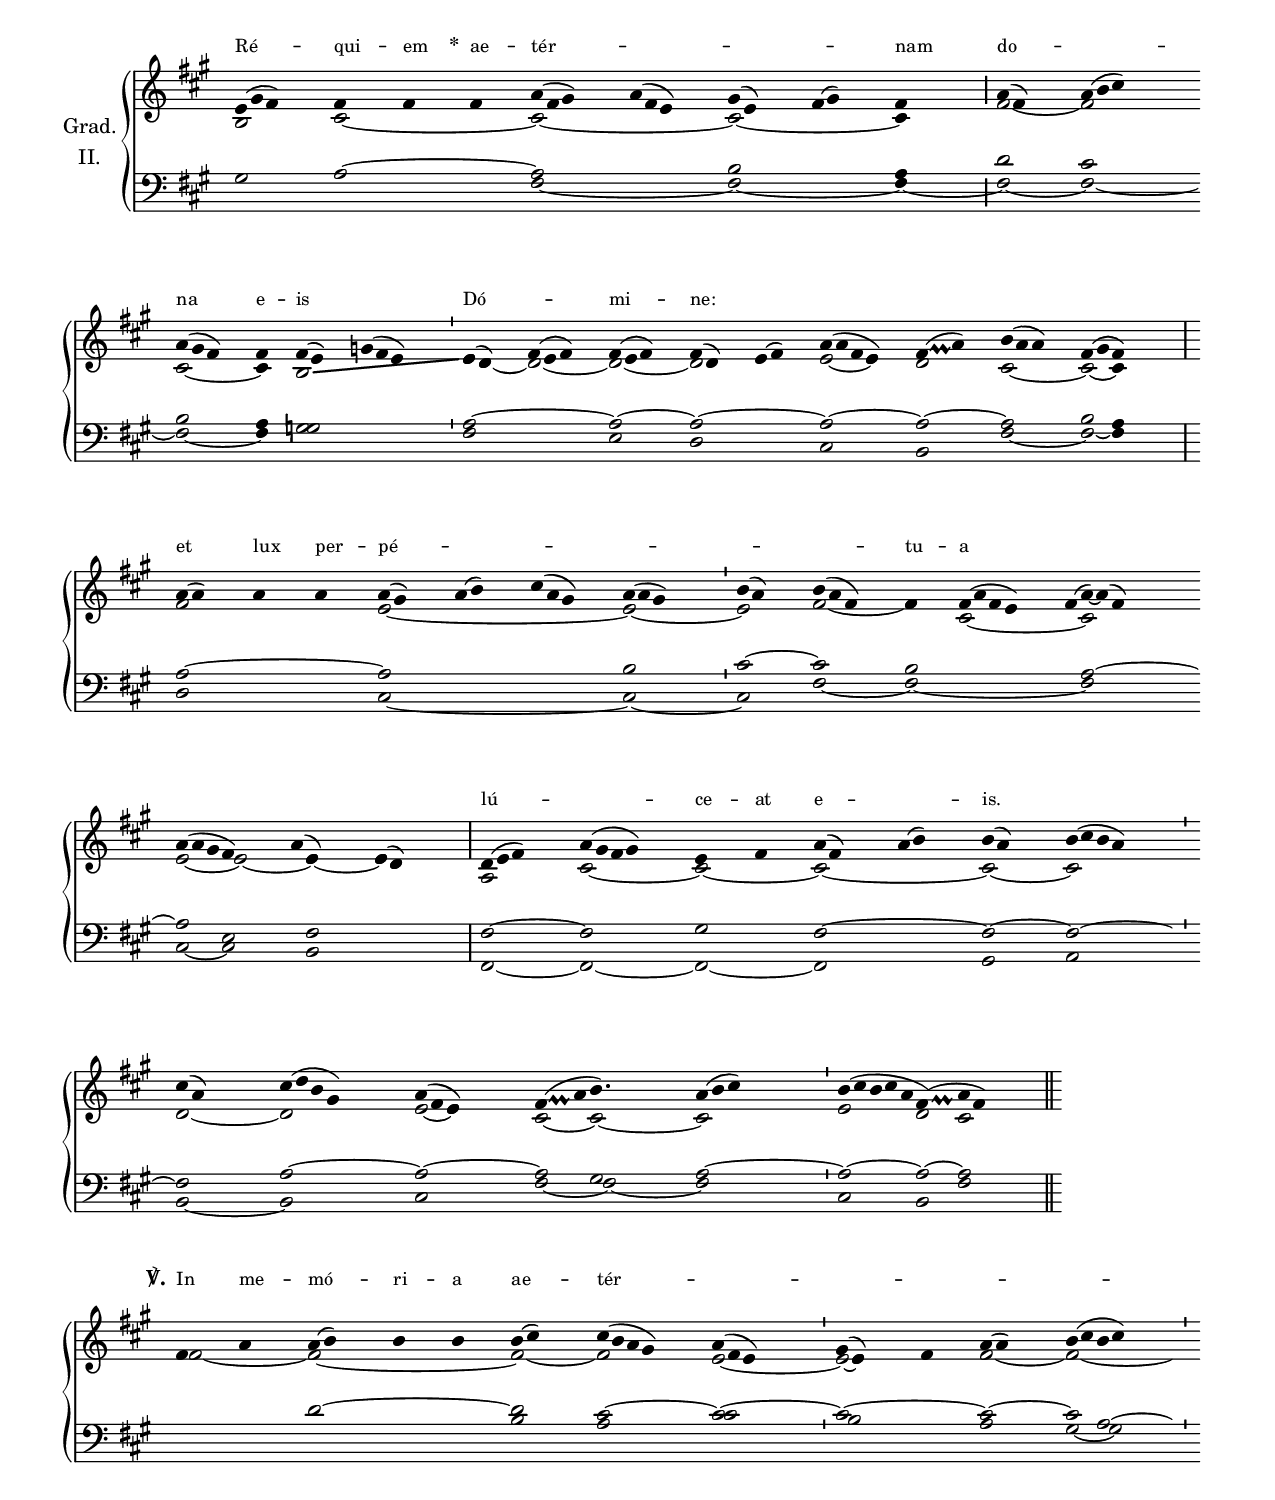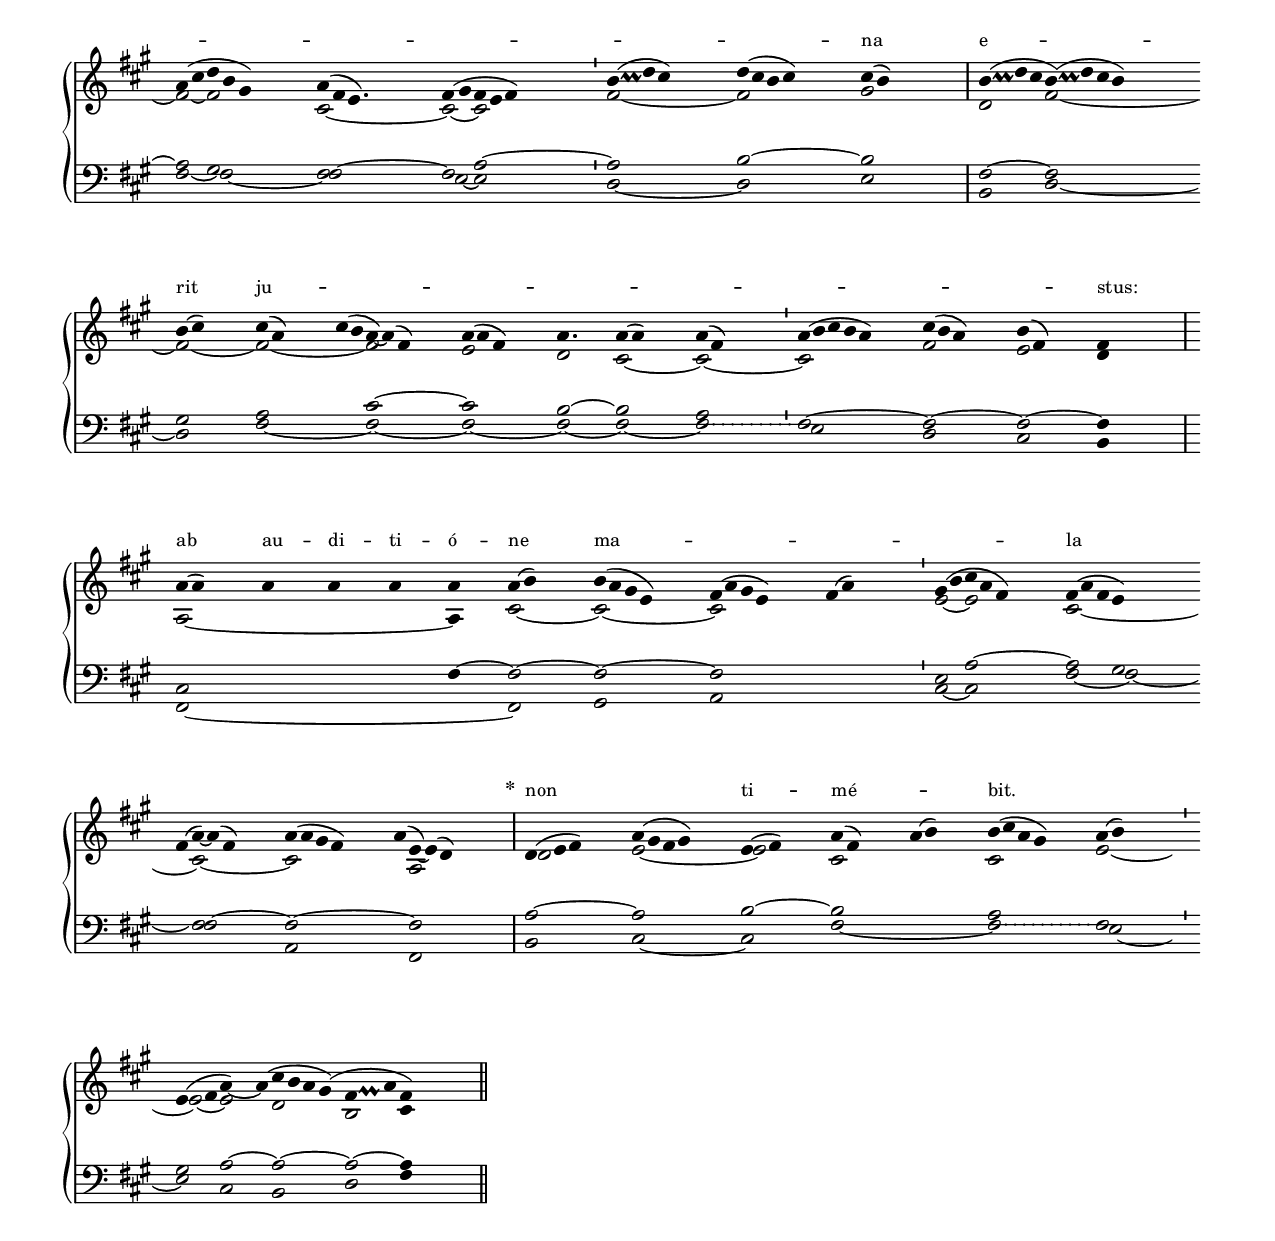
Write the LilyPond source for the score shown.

\version "2.22.0"
\include "gregorian.ly"
\include "noh2.ily"

%Proofed 3/14

global = {
  \cadenzaOn
  \override Glissando #'thickness = #2.0
  \set tieWaitForNote=##t
}

chantText = \lyricmode {
	Ré -- qui -- em \set stanza = "*"
 ae -- tér -- _ _ _ nam do -- _ na e -- is _ Dó -- _ mi -- ne: _ _ _ _ _ et lux per -- pé -- _ _ _ _ _ tu -- a _ _ _ _ lú -- _
 ce -- at e -- _ is. _ _ _ _ _ _ _ \set stanza = "℣."
 In me -- mó -- ri -- a ae -- tér -- _ _ _ _ _ _ _ _
 _ _
 na e -- rit ju -- _ _ _ _ _ _ _ _ stus: ab au -- di -- ti -- ó -- ne ma -- _ _ _ la _ _ _ \set stanza = "*"
 non _
 ti -- mé -- _ bit. _ _ _ 
}

chantMusic = {
  \tieDown
	\key a \major
e'4( gis'4 fis'4) fis'4 fis'4 

fis'4 a'4( fis'4 gis'4) a'4( fis'4 e'4) gis'4( e'4) fis'4( gis'4) fis'4 
\divisioMaior
a'4( fis'4) a'4( b'4 cis''4) \forceBreak
a'4( gis'4 fis'4) 
fis'4 fis'4( e'4) g'4( fis'4 e'4) 
\divisioMinima
e'4( d'4) fis'4( e'4 fis'4) fis'4( e'4 fis'4) fis'4( d'4) e'4( fis'4) a'4( a'4 fis'4 e'4) fis'4( \quil gis'4 a'4) b'4( a'4 a'4) fis'4( gis'4 fis'4) 
\divisioMaxima \forceBreak
a'4( a'4) 
a'4 
a'4 a'4( gis'4) a'4( b'4) cis''4( a'4 gis'4) a'4( a'4 gis'4) 
\divisioMinima
b'4( a'4) b'4( a'4 fis'4) fis'4 fis'4( a'4 fis'4 e'4) fis'4( a'4)~ a'4( fis'4) \forceBreak
a'4( a'4 gis'4 fis'4) a'4( e'4) e'4( d'4) 
\divisioMaxima
d'4( e'4 fis'4) a'4( gis'4 fis'4 gis'4) e'4 fis'4 
a'4( fis'4) a'4( b'4) b'4( a'4) b'4( cis''4 b'4 a'4) 
\divisioMinima \forceBreak
cis''4( a'4) cis''4( d''4 b'4 gis'4) a'4( fis'4 e'4) fis'4( \quil gis'4 a'4 b'4.) a'4( b'4 cis''4) 
\divisioMinima
b'4( cis''4 b'4 cis''4 a'4 fis'4)( \quil gis'4 a'4 fis'4) 
\finalis \forceBreak
fis'4 
a'4 a'4( b'4) b'4 b'4 
b'4( cis''4) cis''4( b'4 a'4 gis'4) a'4( fis'4 e'4) 
\divisioMinima
gis'4( e'4) fis'4 a'4( a'4) b'4( cis''4 b'4 cis''4) 
\divisioMinima \forceBreak
a'4( cis''4 d''4 b'4 gis'4) a'4( fis'4 e'4.) fis'4( gis'4 fis'4 e'4 fis'4) 
\divisioMinima
b'4( \quil cis''4 d''4 cis''4) d''4( cis''4 b'4 cis''4) cis''4( b'4) 
\divisioMaxima
b'4( \quil cis''4 d''4 cis''4 b'4)( \quil cis''4 d''4 cis''4 b'4) \forceBreak
b'4( cis''4) 
cis''4( a'4) cis''4( b'4 a'4)~ a'4( fis'4) a'4( a'4 fis'4) a'4. a'4( a'4) a'4( fis'4) 
\divisioMinima
a'4( b'4 cis''4 b'4 a'4) cis''4( b'4 a'4) b'4( fis'4) fis'4 
\divisioMaxima \forceBreak
a'4( a'4) 
a'4 a'4 a'4 a'4 a'4( b'4) 
b'4( a'4 gis'4 e'4) fis'4( a'4 gis'4 e'4) fis'4( a'4) 
\divisioMinima
gis'4( b'4 cis''4 a'4 fis'4) fis'4( a'4 fis'4 e'4) \forceBreak
fis'4( a'4)~ a'4( fis'4) a'4( a'4 gis'4 fis'4) a'4( e'4)~ e'4( d'4) 
\divisioMaxima
d'4( e'4 fis'4) a'4( gis'4 fis'4 gis'4) 
e'4( fis'4) a'4( fis'4) a'4( b'4) b'4( cis''4 a'4 gis'4) a'4( b'4) 
\divisioMinima \forceBreak
e'4( fis'4 a'4)~ a'4( cis''4 b'4 a'4 gis'4)( fis'4 \quil gis'4 a'4 fis'4) 
\finalis
}

altoMusic = \relative b {
  b2*3/2 cis~ cis2*3~ cis2*2~ cis4
  fis2~ fis2*3/2 cis2*3/2~ cis4 b2*5/2 -\tweak Glissando.Y-offset #-0.8 \glissando e4
  d4~ d2*3/2~ d~ d2*2 e2*3/2~ e4 d2*3/2 cis~ cis2~ cis4
  fis2*2 e2*7/2~ e2*3/2~ e2 fis2*3/2~ fis4 cis2*5/2~ cis2*3/2
  e2*3/2~ e2~ e4~ e d a2*3/2 cis2*2~ cis2~ cis2*2~ cis2~ cis2*2
  d2~ d2*2 e2~ e4 cis2*3/2~ cis2*3/4~ cis2*3/2 e2*5/2 d2 cis2
  fis2~ fis2*2~ fis2~ fis2*2 e2*3/2~ e2*1/2~ e4 s4 fis2~ fis2*2~ fis2~ fis2*3/2 cis2*7/4~ cis2~ cis2*3/2
  fis2*2~ fis gis2 d2*2 fis2*5/2~ fis2~ fis2*2~ fis2*3/2 e d2*3/4 cis2~ cis~ cis2*5/2 fis2*3/2 e2 d4
  a2*5/2~ a4 cis2~ cis2*2~ cis2*3 e2~ e2*3/2 cis2*2~ s4 cis2*3/2~ cis2*5/2 a2*3/2
  d2*3/2 e2*2~ e2 cis2*2 cis e2~ e2~ e d2*2 b2*3/2 cis4
}

tenorMusic = \relative gis {
  \key a \major
  gis2*3/2 a2*3/2~ a2*3 b2*2 a4 \divisioMaior
  d2 cis2*3/2 b a4 g2*5/2 \divisioMinima
  a2*5/2~ a2*3/2~ a2*2~ a~ a2*3/2~ a b2 a4 \divisioMaxima
  a2*2~ a2*7/2 b2*3/2 \divisioMinima
  cis2~ cis2*3/2 b2*3 a2*3/2~ a2*3/2 e2 fis2*3/2 \divisioMaxima
  fis2*3/2~ fis2*2 gis2 fis2*2~ fis2~ fis2*2~ \divisioMinima
  fis2 a2*2~ a2*3/2~ a2*3/2 gis2*3/4 a2*3/2~ \divisioMinima
  a2*5/2~ a2~ a \finalis
  s2 d2*2~ d2 cis2*2~ cis2*3/2~ \divisioMinima
  cis2*3/2~ cis2~ cis a2~ \divisioMinima
  a2 gis2*3/2 \shiftRight fis2*7/4~ fis2 a2*3/2~ \divisioMinima
  a2*2 b2*2~ b2 \divisioMaxima
  fis2*2~ fis2*5/2 gis2 a2*2 cis2*3/2~ cis b2*3/4~ b2 a \divisioMinima
  fis2*5/2~ fis2*3/2~ fis2~ fis4 \divisioMaxima
  cis2*5/2 fis4~ fis2~ fis2*2~ fis2*3 \divisioMinima
  e2 a2*3/2~ a2*3/2 gis2*1/2 s4 \shiftRight fis2*3/2~ fis2*5/2~ fis2*3/2 \divisioMaxima
  a2*3/2~ a2*2 b2~ b2*2 a2*2 fis2 \divisioMinima
  gis2 a2~ a2*2~ a2*3/2~ a4 \finalis
}

bassMusic = \relative fis {
  s2*3 fis2*3~ fis2*2~ fis4~ fis2~ fis2*3/2~ fis2*3/2~ fis4 \shiftRight g2*5/2
  fis2*5/2 e2*3/2 d2*2 cis b2*3/2 fis'~ fis2~ fis4
  d2*2 cis2*7/2~ cis2*3/2~ cis2 fis2*3/2~ fis2*3~ fis2*3/2
  cis2*3/2~ cis2 b2*3/2
  fis2*3/2~ fis2*2~ fis2~ fis2*2 gis2 a2*2
  b2~ b2*2 cis2*3/2 fis2*3/2~ fis2*3/4~ fis2*3/2
  cis2*5/2 b2 fis'
  s2*3 b2 a2*2 \shiftRight cis2*3/2
  b2*3/2 a2 gis2~ gis
  fis2~ fis2*3/2~ fis2*7/4 e2~ e2*3/2
  d2*2~ d e2
  b2*2 d2*5/2~ d2 fis2*2~ fis2*3/2~ fis2*3/2~ fis2*3/4~ fis2~ fis
  e2*5/2 d2*3/2 cis2 b4
  fis2*3~ fis2 gis2*2 a2*3
  cis2~ cis2*3/2 fis2*3/2~ fis2*1/2~ s4 fis2*3/2 a,2*5/2 fis2*3/2
  b2*3/2 cis2*2~ cis2 fis2*2~ fis e2~
  e2 cis2 b2*2 d2*3/2 fis4
}

voiceLines = {
  \voiceLineStyle

  s2*208/2
  s8
  \allowVoiceLineBreak
  \offsetVoiceLineY
  \voiceLine "down" "down" fis2 fis2*1/2

  s4*62
  \allowVoiceLineBreak
  \offsetVoiceLineY
  \voiceLine "down" "down" fis2*2 fis2*1/2
}

\score{
  <<
    \new Lyrics
    \new GrandStaff <<
      \set GrandStaff.autoBeaming = ##f
      \set GrandStaff.instrumentName = \markup \center-column {
        "Grad."
        "II."
      }
      \new Staff = up <<
        \new Voice = "chant" {
          \voiceOne \global \chantMusic
        }
        \new Voice {
          \voiceTwo \global \altoMusic
        }
      >>

      \new Staff = down <<
        \clef bass
        \new Voice {
          \voiceOne \global \tenorMusic
        }
        \new Voice {
          \voiceTwo \global \bassMusic
        }
        \new Voice {
          \voiceThree \global \voiceLines
        }
      >>
    >>
    \context Lyrics {
      \lyricsto chant {
        \chantText
      }
    }
  >>
}
